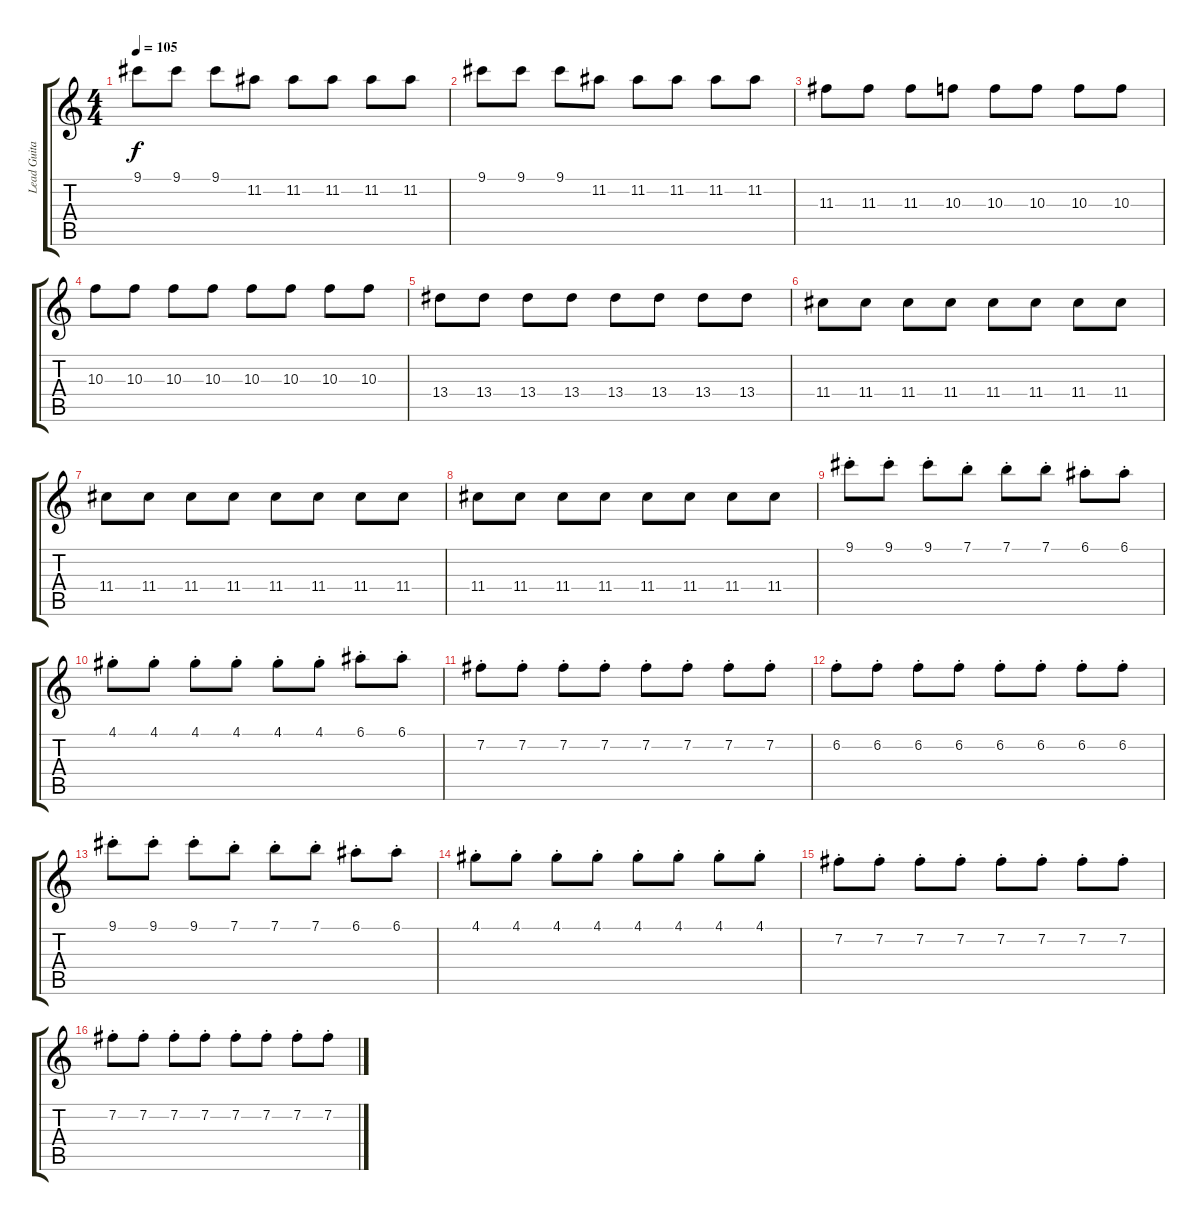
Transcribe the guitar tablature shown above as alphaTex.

\track ("Lead Guitar 3" "Lead Guita") {instrument electricguitarclean}
\staff {score tabs}
\tuning (E4 B3 G3 D3 A2 E2) {hide}
\ts (4 4)
\tempo 105
\clef g2
\ks c
9.1.8{dy f} 9.1.8 9.1.8 11.2.8 11.2.8 11.2.8 11.2.8 11.2.8 |
9.1.8 9.1.8 9.1.8 11.2.8 11.2.8 11.2.8 11.2.8 11.2.8 |
11.3.8 11.3.8 11.3.8 10.3.8 10.3.8 10.3.8 10.3.8 10.3.8 |
10.3.8 10.3.8 10.3.8 10.3.8 10.3.8 10.3.8 10.3.8 10.3.8 |
13.4.8 13.4.8 13.4.8 13.4.8 13.4.8 13.4.8 13.4.8 13.4.8 |
11.4.8 11.4.8 11.4.8 11.4.8 11.4.8 11.4.8 11.4.8 11.4.8 |
11.4.8 11.4.8 11.4.8 11.4.8 11.4.8 11.4.8 11.4.8 11.4.8 |
11.4.8 11.4.8 11.4.8 11.4.8 11.4.8 11.4.8 11.4.8 11.4.8 |
9.1{st}.8 9.1{st}.8 9.1{st}.8 7.1{st}.8 7.1{st}.8 7.1{st}.8 6.1{st}.8 6.1{st}.8 |
4.1{st}.8 4.1{st}.8 4.1{st}.8 4.1{st}.8 4.1{st}.8 4.1{st}.8 6.1{st}.8 6.1{st}.8 |
7.2{st}.8 7.2{st}.8 7.2{st}.8 7.2{st}.8 7.2{st}.8 7.2{st}.8 7.2{st}.8 7.2{st}.8 |
6.2{st}.8 6.2{st}.8 6.2{st}.8 6.2{st}.8 6.2{st}.8 6.2{st}.8 6.2{st}.8 6.2{st}.8 |
9.1{st}.8 9.1{st}.8 9.1{st}.8 7.1{st}.8 7.1{st}.8 7.1{st}.8 6.1{st}.8 6.1{st}.8 |
4.1{st}.8 4.1{st}.8 4.1{st}.8 4.1{st}.8 4.1{st}.8 4.1{st}.8 4.1{st}.8 4.1{st}.8 |
7.2{st}.8 7.2{st}.8 7.2{st}.8 7.2{st}.8 7.2{st}.8 7.2{st}.8 7.2{st}.8 7.2{st}.8 |
7.2{st}.8 7.2{st}.8 7.2{st}.8 7.2{st}.8 7.2{st}.8 7.2{st}.8 7.2{st}.8 7.2{st}.8
